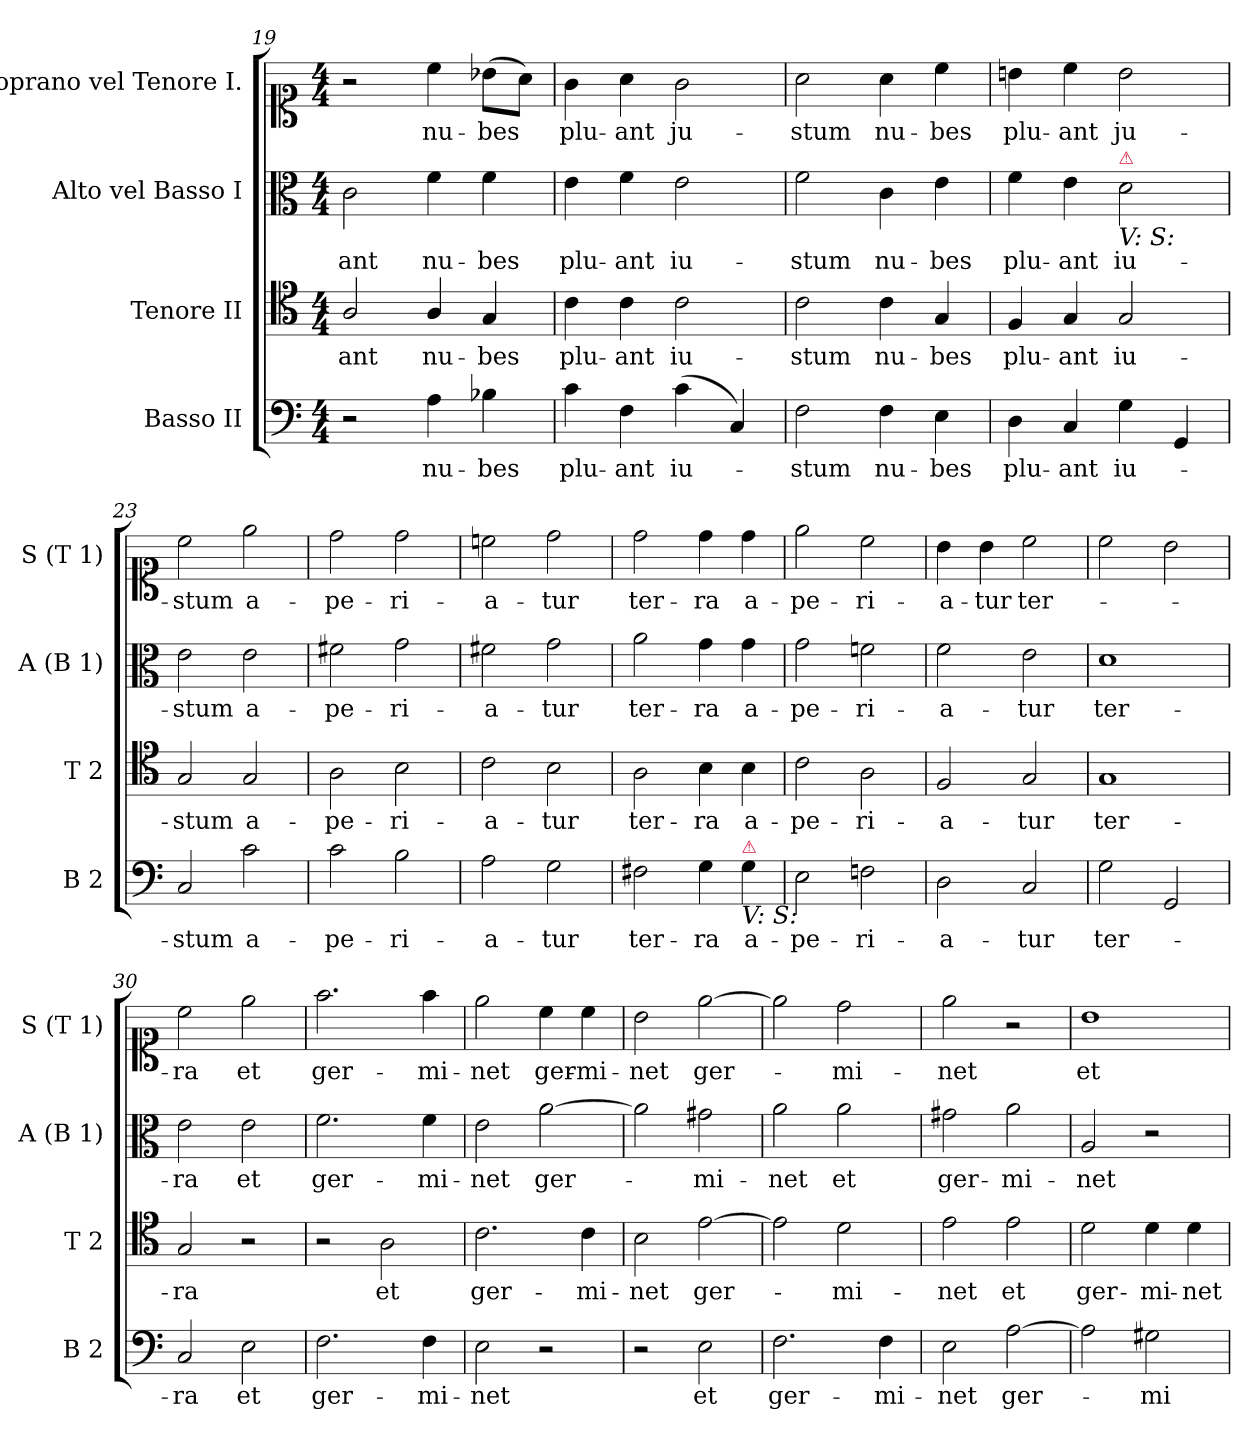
**kern	**text	**kern	**text	**kern	**text	**kern	**text
*part4	*part4	*part3	*part3	*part2	*part2	*part1	*part1
*staff4	*staff4	*staff3	*staff3	*staff2	*staff2	*staff1	*staff1
*I"Basso II	*	*I"Tenore II	*	*I"Alto vel Basso I	*	*I"Soprano vel Tenore I.	*
*I'B 2	*	*I'T 2	*	*I'A (B 1)	*	*I'S (T 1)	*
*clefF4	*	*clefC4	*	*clefC3	*	*clefC1	*
*k[]	*	*k[]	*	*k[]	*	*k[]	*
*M4/4	*	*M4/4	*	*M4/4	*	*M4/4	*
=19	=19	=19	=19	=19	=19	=19	=19
2r	.	2A/	-ant	2c\	-ant	2r	.
4A\	nu-	4A/	nu-	4f\	nu-	4cc\	nu-
4B-X\	-bes	4G/	-bes	4f\	-bes	(>8b-X\L	-bes
.	.	.	.	.	.	8a\J)	.
=20	=20	=20	=20	=20	=20	=20	=20
4c\	plu-	4c\	plu-	4e\	plu-	4g\	plu-
4F\	-ant	4c\	-ant	4f\	-ant	4a\	-ant
(>4c\	iu-	2c\	iu-	2e\	iu-	2g\	ju-
4C/)	.	.	.	.	.	.	.
=21	=21	=21	=21	=21	=21	=21	=21
2F\	-stum	2c\	-stum	2f\	-stum	2a\	-stum
4F\	nu-	4c\	nu-	4c\	nu-	4a\	nu-
4E\	-bes	4G/	-bes	4e\	-bes	4cc\	-bes
=22	=22	=22	=22	=22	=22	=22	=22
4D\	plu-	4F/	plu-	4f\	plu-	4bn\	plu-
4C/	-ant	4G/	-ant	4e\	-ant	4cc\	-ant
!	!	!	!	!LO:TX:a:color=crimson:t=⚠	!	!	!
!	!	!	!	!LO:TX:b:i:t=V&colon; S&colon;	!	!	!
4G\	iu-	2G/	iu-	2d\	iu-	2b\	ju-
4GG/	.	.	.	.	.	.	.
=23	=23	=23	=23	=23	=23	=23	=23
2C/	-stum	2G/	-stum	2e\	-stum	2cc\	-stum
2c\	a-	2G/	a-	2e\	a-	2ee\	a-
=24	=24	=24	=24	=24	=24	=24	=24
2c\	-pe-	2A\	-pe-	2f#X\	-pe-	2dd\	-pe-
2B\	-ri-	2B\	-ri-	2g\	-ri-	2dd\	-ri-
=25	=25	=25	=25	=25	=25	=25	=25
2A\	-a-	2c\	-a-	2f#X\	-a-	2ccn\	-a-
2G\	-tur	2B\	-tur	2g\	-tur	2dd\	-tur
=26	=26	=26	=26	=26	=26	=26	=26
2F#X\	ter-	2A\	ter-	2a\	ter-	2dd\	ter-
4G\	-ra	4B\	-ra	4g\	-ra	4dd\	-ra
!LO:TX:a:color=crimson:t=⚠	!	!	!	!	!	!	!
!LO:TX:b:i:t=V&colon; S&colon;	!	!	!	!	!	!	!
4G\	a-	4B\	a-	4g\	a-	4dd\	a-
=27	=27	=27	=27	=27	=27	=27	=27
2E\	-pe-	2c\	-pe-	2g\	-pe-	2ee\	-pe-
2Fn\	-ri-	2A\	-ri-	2fn\	-ri-	2cc\	-ri-
=28	=28	=28	=28	=28	=28	=28	=28
2D\	-a-	2F/	-a-	2f\	-a-	4b\	-a-
.	.	.	.	.	.	4b\	-tur
2C/	-tur	2G/	-tur	2e\	-tur	2cc\	ter-
=29	=29	=29	=29	=29	=29	=29	=29
2G\	ter-	1G	ter-	1d	ter-	2cc\	.
2GG/	.	.	.	.	.	2b\	.
=30	=30	=30	=30	=30	=30	=30	=30
2C/	-ra	2G/	-ra	2e\	-ra	2cc\	-ra
2E\	et	2r	.	2e\	et	2ee\	et
=31	=31	=31	=31	=31	=31	=31	=31
2.F\	ger-	2r	.	2.f\	ger-	2.ff\	ger-
.	.	2A\	et	.	.	.	.
4F\	-mi-	.	.	4f\	-mi-	4ff\	-mi-
=32	=32	=32	=32	=32	=32	=32	=32
2E\	-net	2.c\	ger-	2e\	-net	2ee\	-net
2r	.	.	.	[2a\	ger-	4cc\	ger-
.	.	4c\	-mi-	.	.	4cc\	-mi-
=33	=33	=33	=33	=33	=33	=33	=33
2r	.	2B\	-net	2a\]	.	2b\	-net
2E\	et	[2e\	ger-	2g#X\	-mi-	[2ee\	ger-
=34	=34	=34	=34	=34	=34	=34	=34
2.F\	ger-	2e\]	.	2a\	-net	2ee\]	.
.	.	2d\	-mi-	2a\	et	2dd\	-mi-
4F\	-mi-	.	.	.	.	.	.
=35	=35	=35	=35	=35	=35	=35	=35
2E\	-net	2e\	-net	2g#X\	ger-	2ee\	-net
[2A\	ger-	2e\	et	2a\	-mi-	2r	.
=36	=36	=36	=36	=36	=36	=36	=36
2A\]	.	2d\	ger-	2A/	-net	1b	et
2G#X\	-mi-	4d\	-mi-	2r	.	.	.
.	.	4d\	-net	.	.	.	.
=	=	=	=	=	=	=	=
*-	*-	*-	*-	*-	*-	*-	*-
